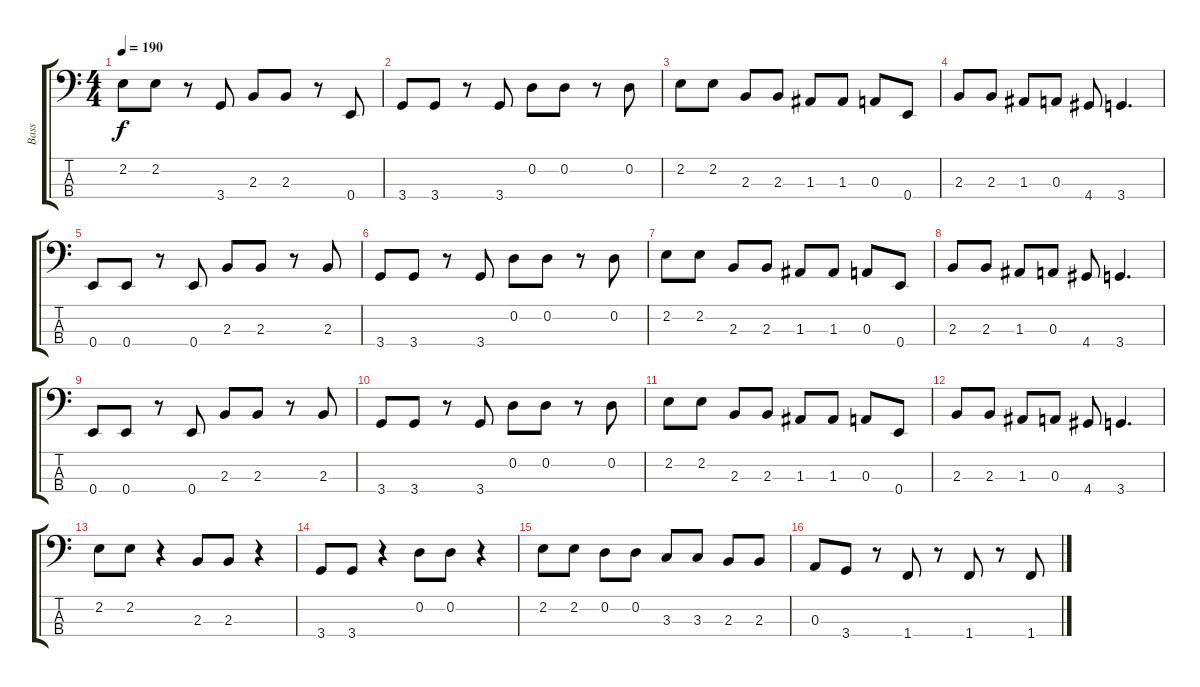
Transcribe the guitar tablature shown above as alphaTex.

\track ("Bass" "Bass") {instrument electricbassfinger}
\staff {score tabs}
\tuning (G2 D2 A1 E1) {hide}
\ts (4 4)
\tempo 190
\clef f4
\ks c
2.2.8{dy f} 2.2.8 r.8 3.4.8 2.3.8 2.3.8 r.8 0.4.8 |
3.4.8 3.4.8 r.8 3.4.8 0.2.8 0.2.8 r.8 0.2.8 |
2.2.8 2.2.8 2.3.8 2.3.8 1.3.8 1.3.8 0.3.8 0.4.8 |
2.3.8 2.3.8 1.3.8 0.3.8 4.4.8 3.4.4{d} |
0.4.8 0.4.8 r.8 0.4.8 2.3.8 2.3.8 r.8 2.3.8 |
3.4.8 3.4.8 r.8 3.4.8 0.2.8 0.2.8 r.8 0.2.8 |
2.2.8 2.2.8 2.3.8 2.3.8 1.3.8 1.3.8 0.3.8 0.4.8 |
2.3.8 2.3.8 1.3.8 0.3.8 4.4.8 3.4.4{d} |
0.4.8 0.4.8 r.8 0.4.8 2.3.8 2.3.8 r.8 2.3.8 |
3.4.8 3.4.8 r.8 3.4.8 0.2.8 0.2.8 r.8 0.2.8 |
2.2.8 2.2.8 2.3.8 2.3.8 1.3.8 1.3.8 0.3.8 0.4.8 |
2.3.8 2.3.8 1.3.8 0.3.8 4.4.8 3.4.4{d} |
2.2.8 2.2.8 r.4 2.3.8 2.3.8 r.4 |
3.4.8 3.4.8 r.4 0.2.8 0.2.8 r.4 |
2.2.8 2.2.8 0.2.8 0.2.8 3.3.8 3.3.8 2.3.8 2.3.8 |
0.3.8 3.4.8 r.8 1.4.8 r.8 1.4.8 r.8 1.4.8
